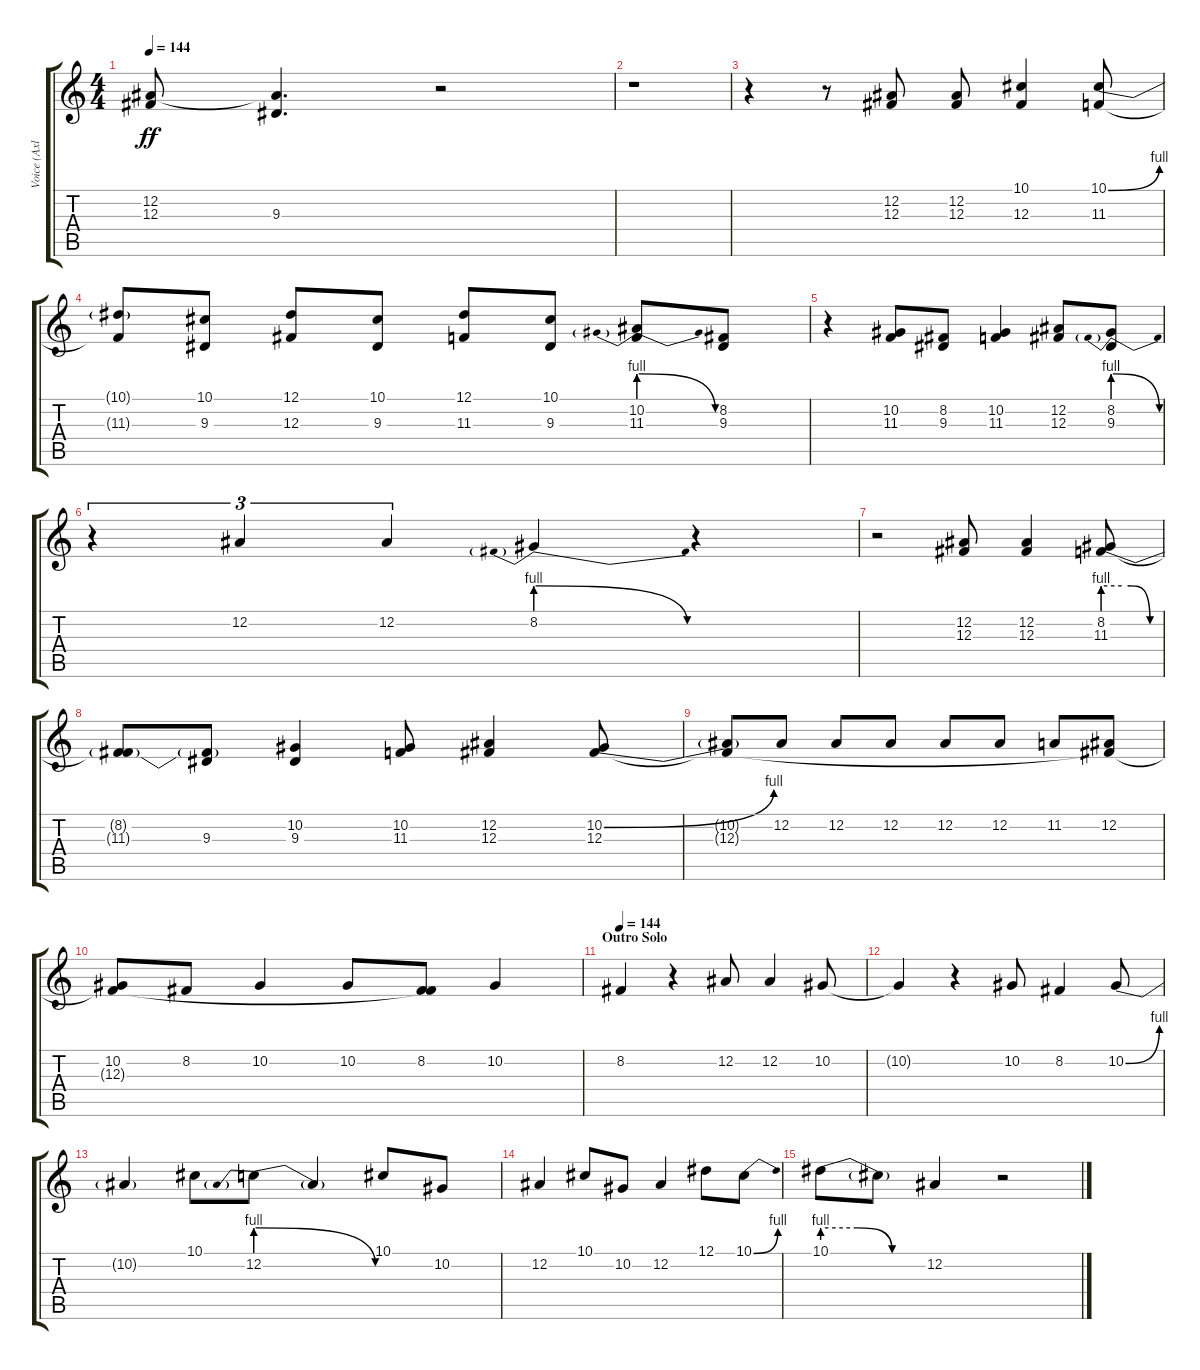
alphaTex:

\track ("Voice (Axl)" "Voice (Axl") {instrument lead2sawtooth}
\staff {score tabs}
\tuning (Eb4 Bb3 Gb3 Db3 Ab2 Eb2) {hide}
\ts (4 4)
\tempo 144
\clef g2
\ks c
(12.2{t} 12.3{t}).8{dy ff} (12.2{t} 9.3).4{d} r.2 |
r.1 |
r.4 r.8 (12.2 12.3).8 (12.2 12.3).8 (10.1 12.3).4 (10.1{be (bend 0 0 60 4)} 11.3).8 |
(10.1{t} 11.3{t}).8 (10.1 9.3).8 (12.1 12.3).8 (10.1 9.3).8 (12.1 11.3).8 (10.1 9.3).8 (10.2{be (prebendrelease 0 4 60 0)} 11.3).8 (8.2 9.3).8 |
r.4 (10.2 11.3).8 (8.2 9.3).8 (10.2 11.3).4 (12.2 12.3).8 (8.2{be (prebendrelease 0 4 60 0)} 9.3).8 |
r.4{tu (3 2)} 12.2.4{tu (3 2)} 12.2.4{tu (3 2)} 8.2{be (prebendrelease 0 4 60 0)}.4 r.4 |
r.2 (12.2 12.3).8 (12.2 12.3).4 (8.2{be (custom 0 4 20 4 30 4 50 0 60 0)} 11.3).8 |
(8.2{t} 11.3{t}).8 (8.2{t} 9.3).8 (10.2 9.3).4 (10.2 11.3).8 (12.2 12.3).4 (10.2{be (bend 0 0 60 4)} 12.3).8 |
(10.2{t} 12.3{t}).8 12.2.8 12.2.8 12.2.8 12.2.8 12.2.8 11.2.8 (12.2 12.3{t}).8 |
(10.2 12.3{t}).8 8.2.8 10.2.4 10.2.8 (8.2 12.3{t}).8 10.2.4 |
\section ("" "Outro Solo")
\tempo 144
8.2.4 r.4 12.2.8 12.2.4 10.2.8 |
10.2{t}.4 r.4 10.2.8 8.2.4 10.2{be (bend 0 0 60 4)}.8 |
10.2{t}.4 10.1.8 12.2{be (prebendrelease 0 4 60 0)}.8 12.2{t}.4 10.1.8 10.2.8 |
12.2.4 10.1.8 10.2.8 12.2.4 12.1.8 10.1{be (bend 0 0 60 4)}.8 |
10.1{be (custom 0 4 20 4 40 0 60 0)}.8 10.1{t}.8 12.2.4 r.2
